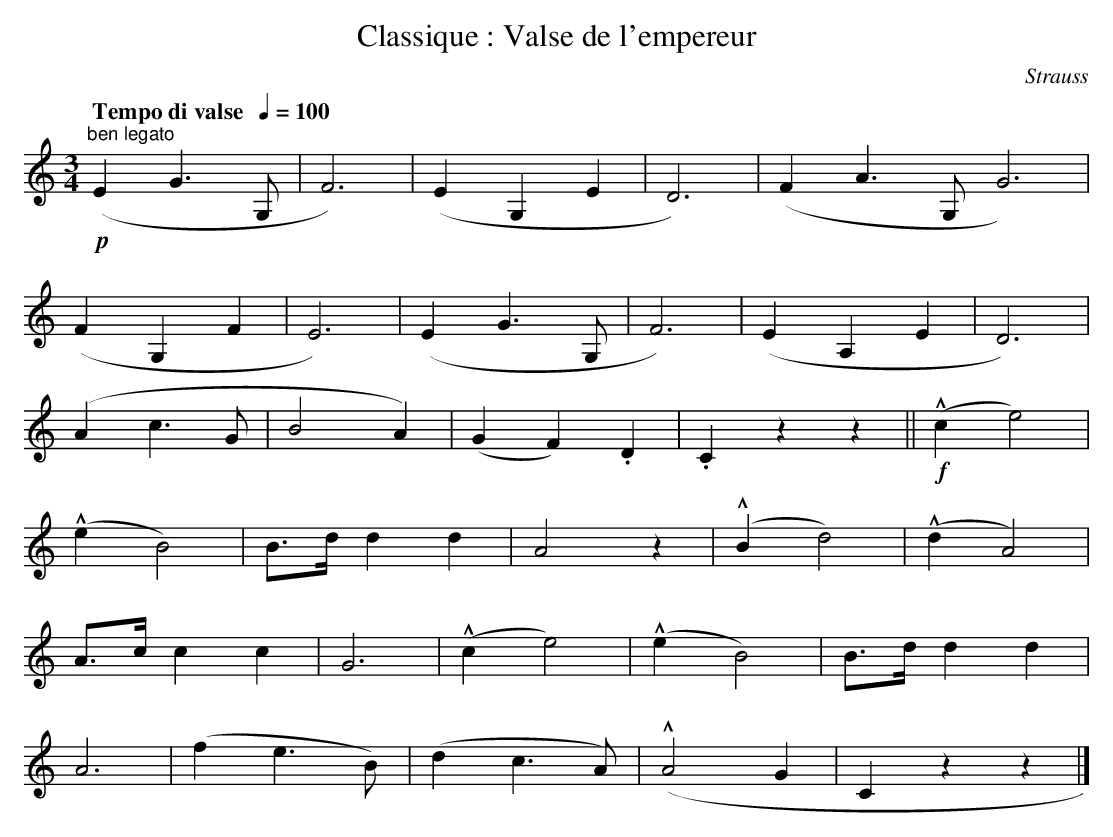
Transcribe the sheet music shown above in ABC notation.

X:1
T:Classique : Valse de l'empereur
C:Strauss
M:3/4
L:1/4
Q:"Tempo di valse  "1/4=100
K:C treble
"^ben legato"!p!(E G>G, | F3) |(E G, E | D3) | (F A>G, G3) |
(F G, F | E3) | (E G>G, | F3) | (E A, E | D3) |
(A c>G | B2 A) | (G F) .D | .C z z || !f!(!^!c e2) |
(!^!e B2) | B/>d/ d d | A2 z | (!^!B d2) | (!^!d A2) |
A/>c/ c c | G3 | (!^!c e2) | (!^!e B2) | B/>d/ d d |
A3 | (f e>B ) | (d c>A) | (!^!A2 G | C z z |]
